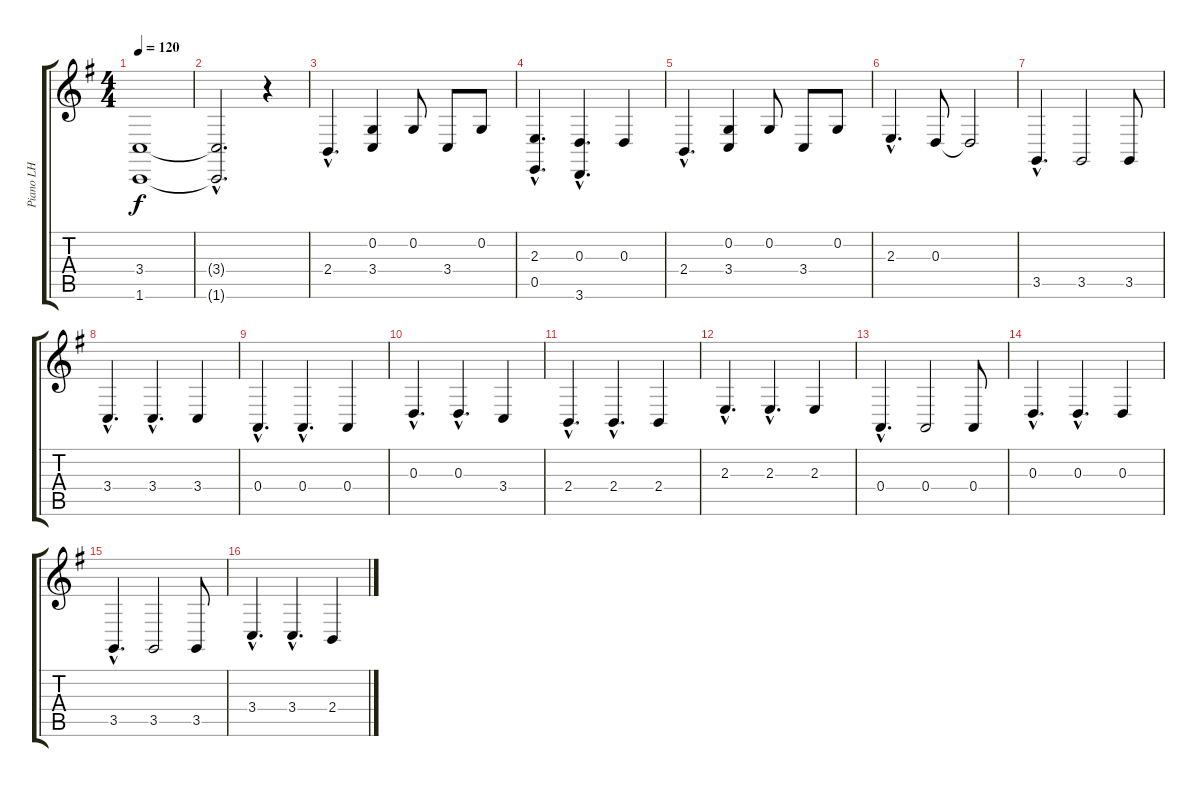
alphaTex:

\track ("Piano LH" "Piano LH") {instrument acousticgrandpiano}
\staff {score tabs}
\tuning (C4 G3 D3 A2 E2 B1) {hide}
\ts (4 4)
\tempo 120
\clef g2
\ks g
(3.4{t} 1.6{t}).1{dy f} |
(3.4{hac t} 1.6{hac t}).2{d} r.4 |
2.4{hac}.4{d} (0.2 3.4).4 0.2.8 3.4.8 0.2.8 |
(2.3{hac} 0.5{hac}).4{d} (0.3{hac} 3.6{hac}).4{d} 0.3.4 |
2.4{hac}.4{d} (0.2 3.4).4 0.2.8 3.4.8 0.2.8 |
2.3{hac}.4{d} 0.3.8 0.3{t}.2 |
3.5{hac}.4{d} 3.5.2 3.5.8 |
3.4{hac}.4{d} 3.4{hac}.4{d} 3.4.4 |
0.4{hac}.4{d} 0.4{hac}.4{d} 0.4.4 |
0.3{hac}.4{d} 0.3{hac}.4{d} 3.4.4 |
2.4{hac}.4{d} 2.4{hac}.4{d} 2.4.4 |
2.3{hac}.4{d} 2.3{hac}.4{d} 2.3.4 |
0.4{hac}.4{d} 0.4.2 0.4.8 |
0.3{hac}.4{d} 0.3{hac}.4{d} 0.3.4 |
3.5{hac}.4{d} 3.5.2 3.5.8 |
3.4{hac}.4{d} 3.4{hac}.4{d} 2.4.4
